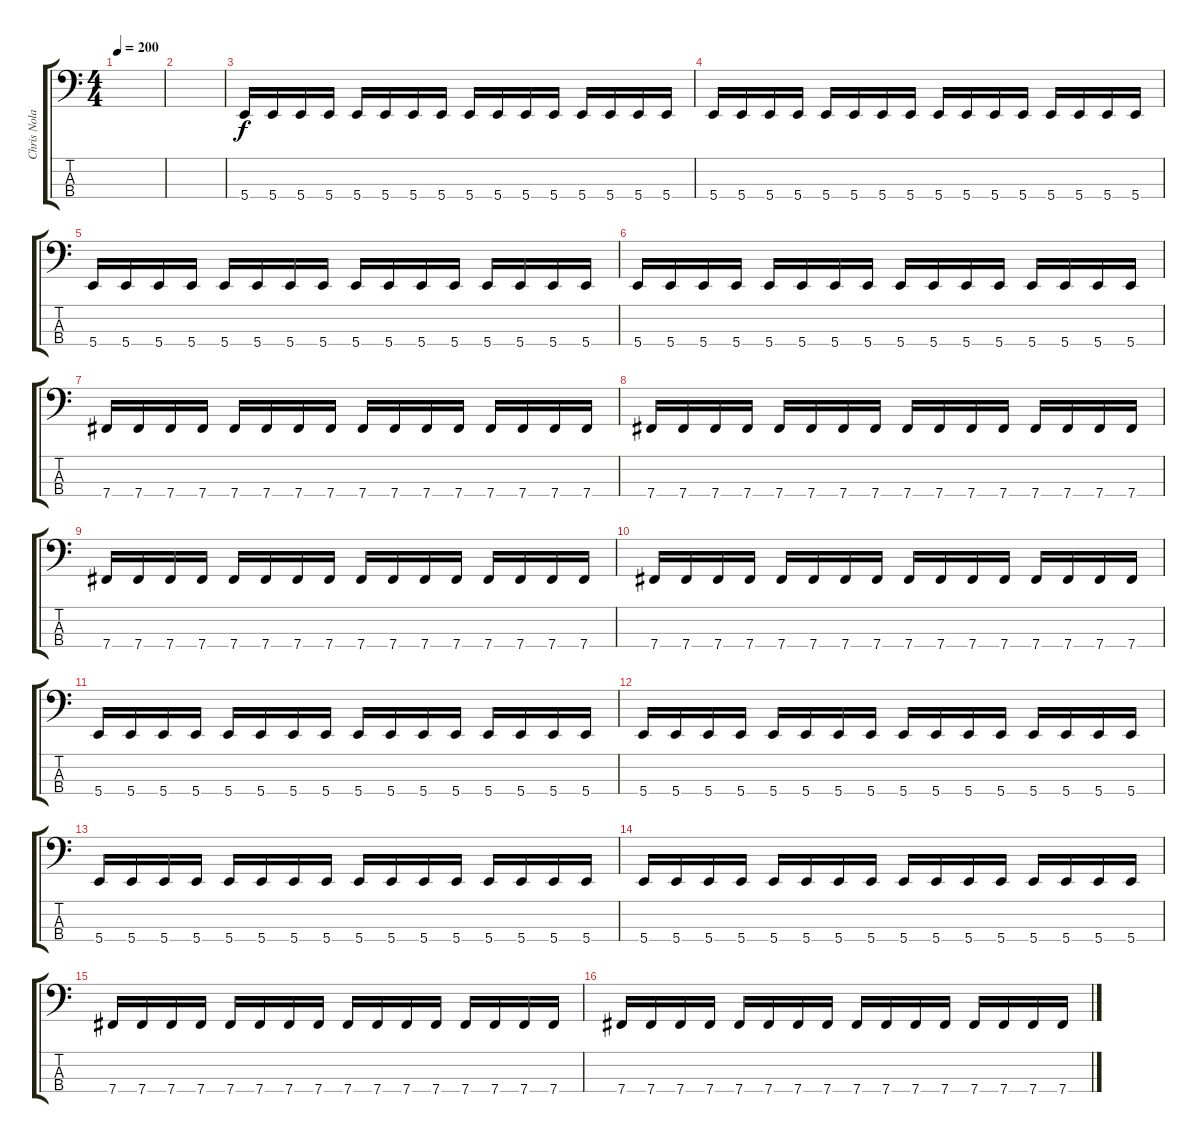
\track ("Chris Nolan" "Chris Nola") {instrument electricbassfinger}
\staff {score tabs}
\tuning (E2 B1 Gb1 B0) {hide}
\ts (4 4)
\tempo 200
\clef f4
\ks c
|
|
5.4.16 5.4.16 5.4.16 5.4.16 5.4.16 5.4.16 5.4.16 5.4.16 5.4.16 5.4.16 5.4.16 5.4.16 5.4.16 5.4.16 5.4.16 5.4.16 |
5.4.16 5.4.16 5.4.16 5.4.16 5.4.16 5.4.16 5.4.16 5.4.16 5.4.16 5.4.16 5.4.16 5.4.16 5.4.16 5.4.16 5.4.16 5.4.16 |
5.4.16 5.4.16 5.4.16 5.4.16 5.4.16 5.4.16 5.4.16 5.4.16 5.4.16 5.4.16 5.4.16 5.4.16 5.4.16 5.4.16 5.4.16 5.4.16 |
5.4.16 5.4.16 5.4.16 5.4.16 5.4.16 5.4.16 5.4.16 5.4.16 5.4.16 5.4.16 5.4.16 5.4.16 5.4.16 5.4.16 5.4.16 5.4.16 |
7.4.16 7.4.16 7.4.16 7.4.16 7.4.16 7.4.16 7.4.16 7.4.16 7.4.16 7.4.16 7.4.16 7.4.16 7.4.16 7.4.16 7.4.16 7.4.16 |
7.4.16 7.4.16 7.4.16 7.4.16 7.4.16 7.4.16 7.4.16 7.4.16 7.4.16 7.4.16 7.4.16 7.4.16 7.4.16 7.4.16 7.4.16 7.4.16 |
7.4.16 7.4.16 7.4.16 7.4.16 7.4.16 7.4.16 7.4.16 7.4.16 7.4.16 7.4.16 7.4.16 7.4.16 7.4.16 7.4.16 7.4.16 7.4.16 |
7.4.16 7.4.16 7.4.16 7.4.16 7.4.16 7.4.16 7.4.16 7.4.16 7.4.16 7.4.16 7.4.16 7.4.16 7.4.16 7.4.16 7.4.16 7.4.16 |
5.4.16 5.4.16 5.4.16 5.4.16 5.4.16 5.4.16 5.4.16 5.4.16 5.4.16 5.4.16 5.4.16 5.4.16 5.4.16 5.4.16 5.4.16 5.4.16 |
5.4.16 5.4.16 5.4.16 5.4.16 5.4.16 5.4.16 5.4.16 5.4.16 5.4.16 5.4.16 5.4.16 5.4.16 5.4.16 5.4.16 5.4.16 5.4.16 |
5.4.16 5.4.16 5.4.16 5.4.16 5.4.16 5.4.16 5.4.16 5.4.16 5.4.16 5.4.16 5.4.16 5.4.16 5.4.16 5.4.16 5.4.16 5.4.16 |
5.4.16 5.4.16 5.4.16 5.4.16 5.4.16 5.4.16 5.4.16 5.4.16 5.4.16 5.4.16 5.4.16 5.4.16 5.4.16 5.4.16 5.4.16 5.4.16 |
7.4.16 7.4.16 7.4.16 7.4.16 7.4.16 7.4.16 7.4.16 7.4.16 7.4.16 7.4.16 7.4.16 7.4.16 7.4.16 7.4.16 7.4.16 7.4.16 |
7.4.16 7.4.16 7.4.16 7.4.16 7.4.16 7.4.16 7.4.16 7.4.16 7.4.16 7.4.16 7.4.16 7.4.16 7.4.16 7.4.16 7.4.16 7.4.16
